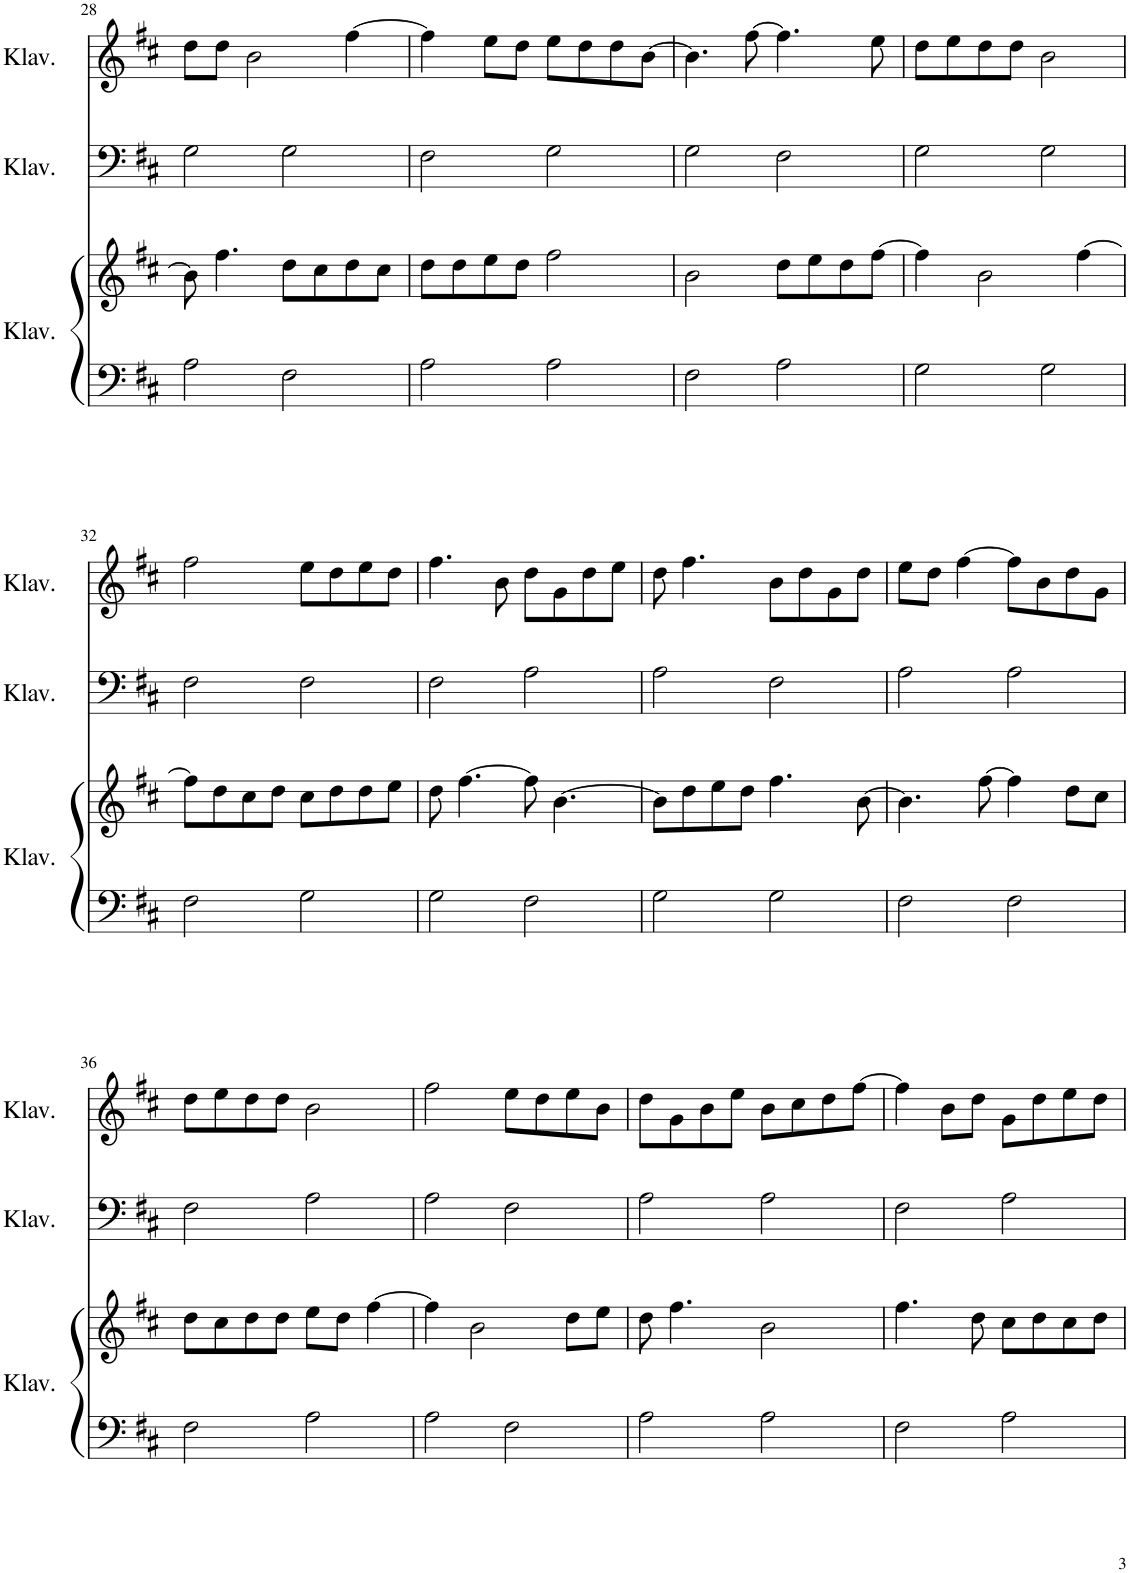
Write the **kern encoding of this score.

**kern	**kern	**kern	**kern
*part3	*part3	*part2	*part1
*staff4	*staff3	*staff2	*staff1
*I"Klavier	*	*I"Klavier	*I"Klavier
*I'Klav.	*	*I'Klav.	*I'Klav.
!!LO:PB:g=z
*clefF4	*clefG2	*clefF4	*clefG2
*k[f#c#]	*k[f#c#]	*k[f#c#]	*k[f#c#]
*M4/4	*M4/4	*M4/4	*M4/4
=28	=28	=28	=28
2A\	8b\]	2G\	8dd\L
.	4.ff#\	.	8dd\J
.	.	.	2b\
2F#\	8dd\L	2G\	.
.	8cc#\	.	.
.	8dd\	.	[4ff#\
.	8cc#\J	.	.
=29	=29	=29	=29
2A\	8dd\L	2F#\	4ff#\]
.	8dd\	.	.
.	8ee\	.	8ee\L
.	8dd\J	.	8dd\J
2A\	2ff#\	2G\	8ee\L
.	.	.	8dd\
.	.	.	8dd\
.	.	.	[8b\J
=30	=30	=30	=30
2F#\	2b\	2G\	4.b\]
.	.	.	[8ff#\
2A\	8dd\L	2F#\	4.ff#\]
.	8ee\	.	.
.	8dd\	.	.
.	[8ff#\J	.	8ee\
=31	=31	=31	=31
2G\	4ff#\]	2G\	8dd\L
.	.	.	8ee\
.	2b\	.	8dd\
.	.	.	8dd\J
2G\	.	2G\	2b\
.	[4ff#\	.	.
!!LO:LB:g=z
=32	=32	=32	=32
2F#\	8ff#\L]	2F#\	2ff#\
.	8dd\	.	.
.	8cc#\	.	.
.	8dd\J	.	.
2G\	8cc#\L	2F#\	8ee\L
.	8dd\	.	8dd\
.	8dd\	.	8ee\
.	8ee\J	.	8dd\J
=33	=33	=33	=33
2G\	8dd\	2F#\	4.ff#\
.	[4.ff#\	.	.
.	.	.	8b\
2F#\	8ff#\]	2A\	8dd\L
.	[4.b\	.	8g\
.	.	.	8dd\
.	.	.	8ee\J
=34	=34	=34	=34
2G\	8b\L]	2A\	8dd\
.	8dd\	.	4.ff#\
.	8ee\	.	.
.	8dd\J	.	.
2G\	4.ff#\	2F#\	8b\L
.	.	.	8dd\
.	.	.	8g\
.	[8b\	.	8dd\J
=35	=35	=35	=35
2F#\	4.b\]	2A\	8ee\L
.	.	.	8dd\J
.	.	.	[4ff#\
.	[8ff#\	.	.
2F#\	4ff#\]	2A\	8ff#\L]
.	.	.	8b\
.	8dd\L	.	8dd\
.	8cc#\J	.	8g\J
!!LO:LB:g=z
=36	=36	=36	=36
2F#\	8dd\L	2F#\	8dd\L
.	8cc#\	.	8ee\
.	8dd\	.	8dd\
.	8dd\J	.	8dd\J
2A\	8ee\L	2A\	2b\
.	8dd\J	.	.
.	[4ff#\	.	.
=37	=37	=37	=37
2A\	4ff#\]	2A\	2ff#\
.	2b\	.	.
2F#\	.	2F#\	8ee\L
.	.	.	8dd\
.	8dd\L	.	8ee\
.	8ee\J	.	8b\J
=38	=38	=38	=38
2A\	8dd\	2A\	8dd\L
.	4.ff#\	.	8g\
.	.	.	8b\
.	.	.	8ee\J
2A\	2b\	2A\	8b\L
.	.	.	8cc#\
.	.	.	8dd\
.	.	.	[8ff#\J
=39	=39	=39	=39
2F#\	4.ff#\	2F#\	4ff#\]
.	.	.	8b\L
.	8dd\	.	8dd\J
2A\	8cc#\L	2A\	8g\L
.	8dd\	.	8dd\
.	8cc#\	.	8ee\
.	8dd\J	.	8dd\J
=	=	=	=
*-	*-	*-	*-
